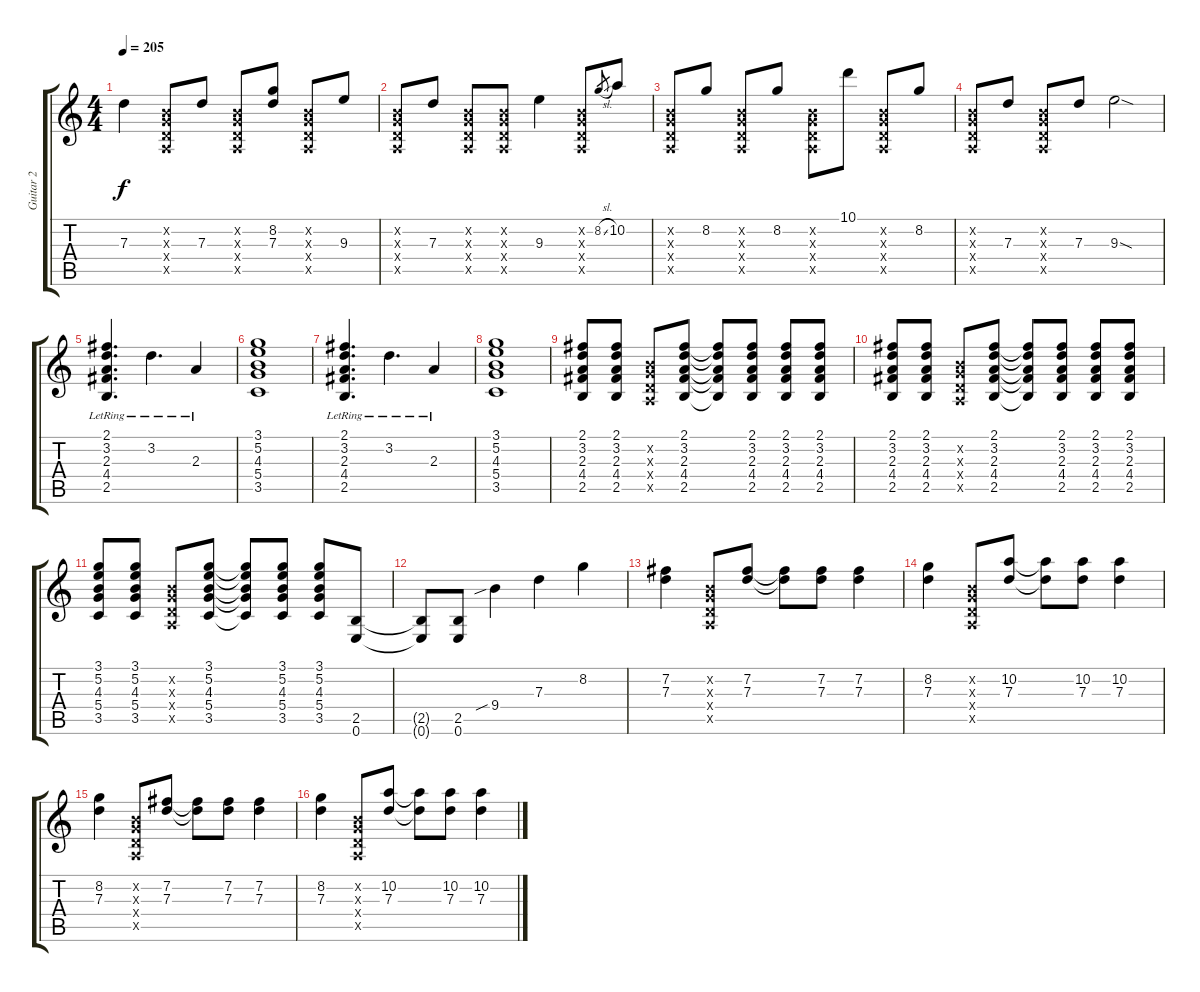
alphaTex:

\track ("Guitar 2" "Guitar 2") {instrument distortionguitar}
\staff {score tabs}
\tuning (E4 B3 G3 D3 A2 E2) {hide}
\ts (4 4)
\tempo 205
\clef g2
\ks c
7.3.4{dy f} (0.2{x} 0.3{x} 0.4{x} 0.5{x}).8 7.3.8 (0.2{x} 0.3{x} 0.4{x} 0.5{x}).8 (8.2 7.3).8 (0.2{x} 0.3{x} 0.4{x} 0.5{x}).8 9.3.8 |
(0.2{x} 0.3{x} 0.4{x} 0.5{x}).8 7.3.8 (0.2{x} 0.3{x} 0.4{x} 0.5{x}).8 (0.2{x} 0.3{x} 0.4{x} 0.5{x}).8 9.3.4 (0.2{x} 0.3{x} 0.4{x} 0.5{x}).8 8.2{sl}.8{gr} 10.2.8 |
(0.2{x} 0.3{x} 0.4{x} 0.5{x}).8 8.2.8 (0.2{x} 0.3{x} 0.4{x} 0.5{x}).8 8.2.8 (0.2{x} 0.3{x} 0.4{x} 0.5{x}).8 10.1.8 (0.2{x} 0.3{x} 0.4{x} 0.5{x}).8 8.2.8 |
(0.2{x} 0.3{x} 0.4{x} 0.5{x}).8 7.3.8 (0.2{x} 0.3{x} 0.4{x} 0.5{x}).8 7.3.8 9.3{sod}.2 |
(2.1{lr} 3.2{lr} 2.3{lr} 4.4{lr} 2.5{lr}).4{d} 3.2{lr}.4{d} 2.3{lr}.4 |
(3.1 5.2 4.3 5.4 3.5).1 |
(2.1{lr} 3.2{lr} 2.3{lr} 4.4{lr} 2.5{lr}).4{d} 3.2{lr}.4{d} 2.3{lr}.4 |
(3.1 5.2 4.3 5.4 3.5).1 |
(2.1 3.2 2.3 4.4 2.5).8 (2.1 3.2 2.3 4.4 2.5).8 (0.2{x} 0.3{x} 0.4{x} 0.5{x}).8 (2.1 3.2 2.3 4.4 2.5).8 (2.1{t} 3.2{t} 2.3{t} 4.4{t} 2.5{t}).8 (2.1 3.2 2.3 4.4 2.5).8 (2.1 3.2 2.3 4.4 2.5).8 (2.1 3.2 2.3 4.4 2.5).8 |
(2.1 3.2 2.3 4.4 2.5).8 (2.1 3.2 2.3 4.4 2.5).8 (0.2{x} 0.3{x} 0.4{x} 0.5{x}).8 (2.1 3.2 2.3 4.4 2.5).8 (2.1{t} 3.2{t} 2.3{t} 4.4{t} 2.5{t}).8 (2.1 3.2 2.3 4.4 2.5).8 (2.1 3.2 2.3 4.4 2.5).8 (2.1 3.2 2.3 4.4 2.5).8 |
(3.1 5.2 4.3 5.4 3.5).8 (3.1 5.2 4.3 5.4 3.5).8 (0.2{x} 0.3{x} 0.4{x} 0.5{x}).8 (3.1 5.2 4.3 5.4 3.5).8 (3.1{t} 5.2{t} 4.3{t} 5.4{t} 3.5{t}).8 (3.1 5.2 4.3 5.4 3.5).8 (3.1 5.2 4.3 5.4 3.5).8 (2.5 0.6).8 |
(2.5{t} 0.6{t}).8 (2.5 0.6).8 9.4{sib}.4 7.3.4 8.2.4 |
(7.2 7.3).4 (0.2{x} 0.3{x} 0.4{x} 0.5{x}).8 (7.2 7.3).8 (7.2{t} 7.3{t}).8 (7.2 7.3).8 (7.2 7.3).4 |
(8.2 7.3).4 (0.2{x} 0.3{x} 0.4{x} 0.5{x}).8 (10.2 7.3).8 (10.2{t} 7.3{t}).8 (10.2 7.3).8 (10.2 7.3).4 |
(8.2 7.3).4 (0.2{x} 0.3{x} 0.4{x} 0.5{x}).8 (7.2 7.3).8 (7.2{t} 7.3{t}).8 (7.2 7.3).8 (7.2 7.3).4 |
(8.2 7.3).4 (0.2{x} 0.3{x} 0.4{x} 0.5{x}).8 (10.2 7.3).8 (10.2{t} 7.3{t}).8 (10.2 7.3).8 (10.2 7.3).4
